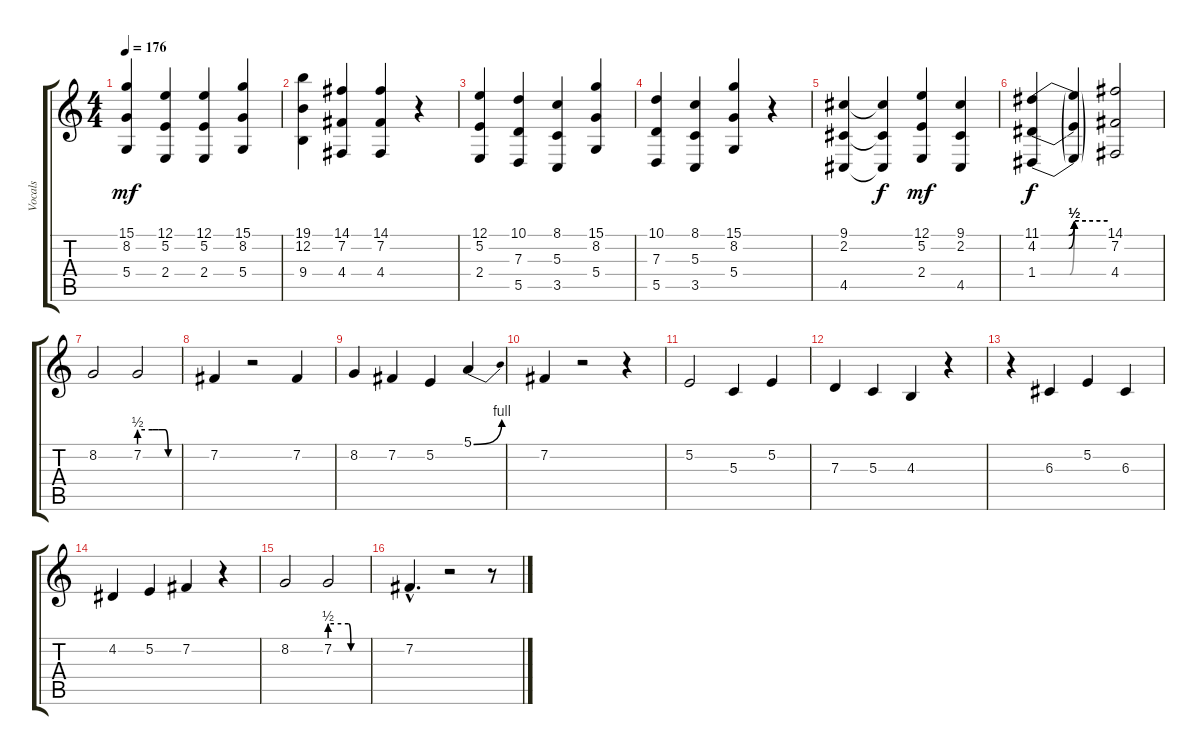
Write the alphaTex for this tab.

\track ("Vocals" "Vocals") {instrument lead2sawtooth}
\staff {score tabs}
\tuning (E4 B3 G3 D3 A2 E2) {hide}
\ts (4 4)
\tempo 176
\clef g2
\ks c
(15.1 8.2 5.4).4{dy mf} (12.1 5.2 2.4).4 (12.1 5.2 2.4).4 (15.1 8.2 5.4).4 |
(19.1 12.2 9.4).4 (14.1 7.2 4.4).4 (14.1 7.2 4.4).4 r.4 |
(12.1 5.2 2.4).4 (10.1 7.3 5.5).4 (8.1 5.3 3.5).4 (15.1 8.2 5.4).4 |
(10.1 7.3 5.5).4 (8.1 5.3 3.5).4 (15.1 8.2 5.4).4 r.4 |
(9.1 2.2 4.5).4 (9.1{t} 2.2{t} 4.5{t}).4{dy f} (12.1 5.2 2.4).4{dy mf} (9.1 2.2 4.5).4 |
(11.1{be (custom 0 0 25 0 30 2 60 2)} 4.2{be (custom 0 0 25 0 30 2 60 2)} 1.4{be (custom 0 0 26 0 30 2 60 2)}).4{dy f} (11.1{t} 4.2{t} 1.4{t}).4 (14.1 7.2 4.4).2 |
\section ("" "")
8.2.2{instrument lead2sawtooth} 7.2{be (custom 0 2 20 2 30 2 40 2 45 0 60 0)}.2 |
7.2.4 r.2 7.2.4 |
8.2.4 7.2.4 5.2.4 5.1{be (bend 0 0 60 4)}.4 |
7.2.4 r.2 r.4 |
5.2.2 5.3.4 5.2.4 |
7.3.4 5.3.4 4.3.4 r.4 |
r.4 6.3.4 5.2.4 6.3.4 |
4.2.4 5.2.4 7.2.4 r.4 |
\section ("" "")
8.2.2 7.2{be (custom 0 2 30 2 34 0 40 0 60 0)}.2 |
7.2{hac}.4{d} r.2 r.8
